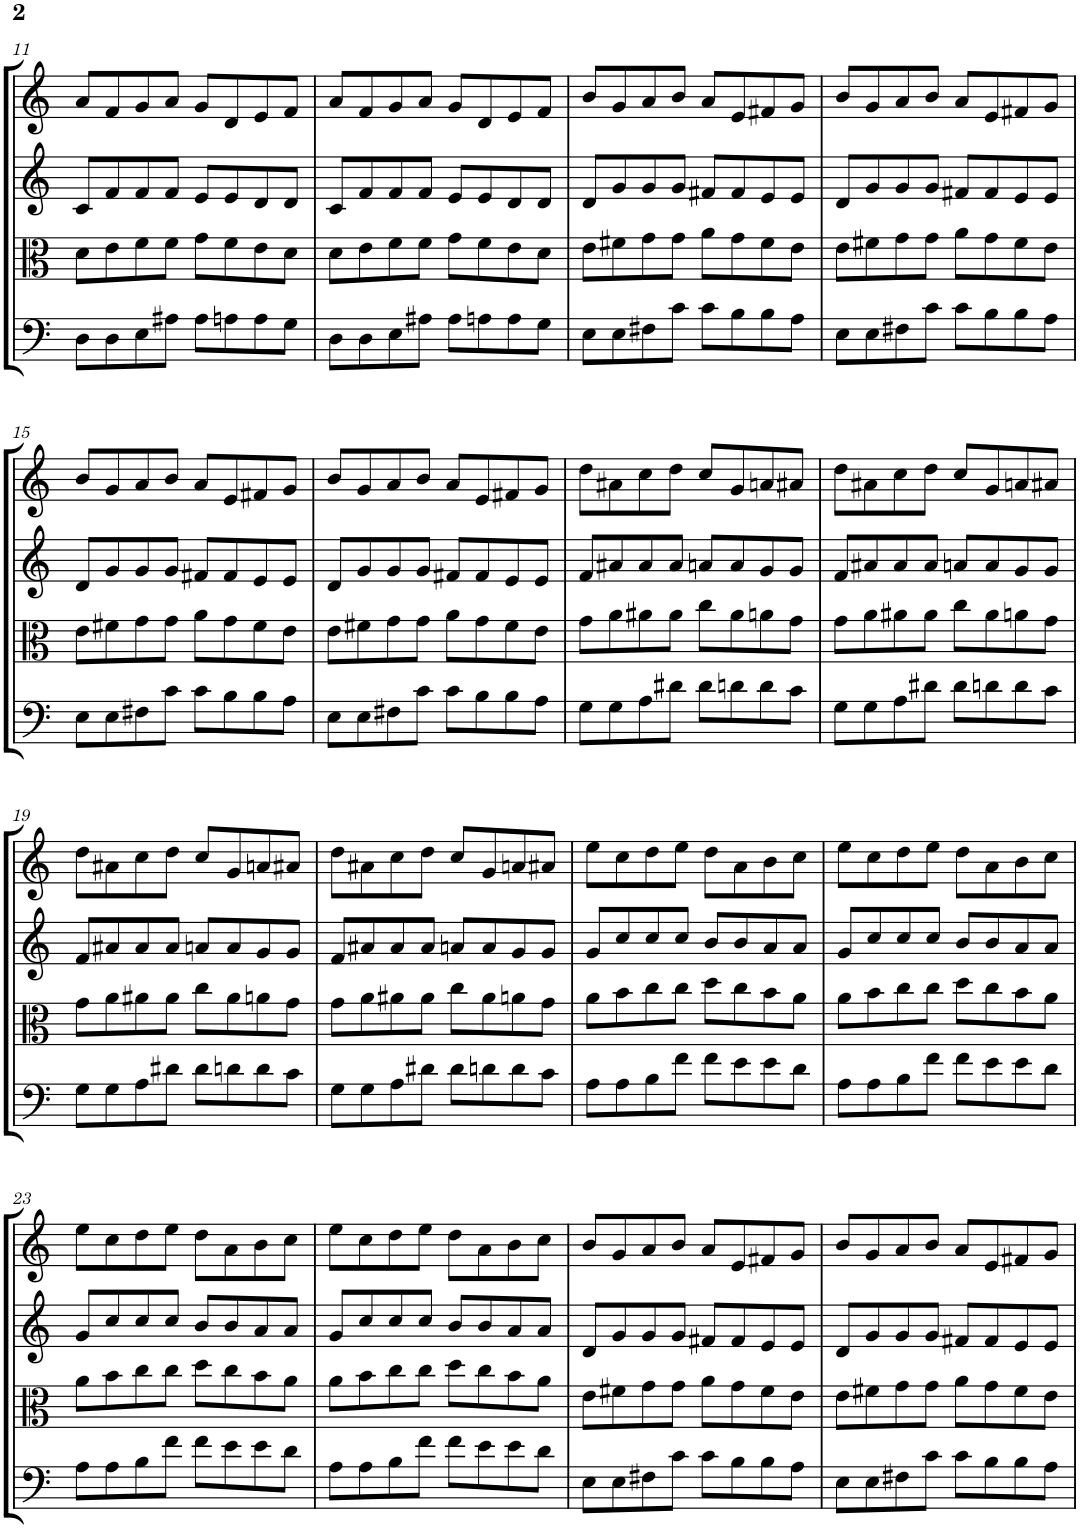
**kern	**kern	**kern	**kern
*part4	*part3	*part2	*part1
*staff4	*staff3	*staff2	*staff1
*I"Violoncello	*I"Viola	*I"Violin II	*I"Violin I
*I'Vc	*I'Vla	*I'Vln	*I'Vln
!!LO:PB:g=z
*clefF4	*clefC3	*clefG2	*clefG2
*k[]	*k[]	*k[]	*k[]
*M4/4	*M4/4	*M4/4	*M4/4
=11	=11	=11	=11
8D\L	8d\L	8c/L	8a/L
8D\	8e\	8f/	8f/
8E\	8f\	8f/	8g/
8A#X\J	8f\J	8f/J	8a/J
8A#\L	8g\L	8e/L	8g/L
8An\	8f\	8e/	8d/
8A\	8e\	8d/	8e/
8G\J	8d\J	8d/J	8f/J
=12	=12	=12	=12
8D\L	8d\L	8c/L	8a/L
8D\	8e\	8f/	8f/
8E\	8f\	8f/	8g/
8A#X\J	8f\J	8f/J	8a/J
8A#\L	8g\L	8e/L	8g/L
8An\	8f\	8e/	8d/
8A\	8e\	8d/	8e/
8G\J	8d\J	8d/J	8f/J
=13	=13	=13	=13
8E\L	8e\L	8d/L	8b/L
8E\	8f#X\	8g/	8g/
8F#X\	8g\	8g/	8a/
8c\J	8g\J	8g/J	8b/J
8c\L	8a\L	8f#X/L	8a/L
8B\	8g\	8f#/	8e/
8B\	8f#\	8e/	8f#X/
8A\J	8e\J	8e/J	8g/J
=14	=14	=14	=14
8E\L	8e\L	8d/L	8b/L
8E\	8f#X\	8g/	8g/
8F#X\	8g\	8g/	8a/
8c\J	8g\J	8g/J	8b/J
8c\L	8a\L	8f#X/L	8a/L
8B\	8g\	8f#/	8e/
8B\	8f#\	8e/	8f#X/
8A\J	8e\J	8e/J	8g/J
!!LO:LB:g=z
=15	=15	=15	=15
8E\L	8e\L	8d/L	8b/L
8E\	8f#X\	8g/	8g/
8F#X\	8g\	8g/	8a/
8c\J	8g\J	8g/J	8b/J
8c\L	8a\L	8f#X/L	8a/L
8B\	8g\	8f#/	8e/
8B\	8f#\	8e/	8f#X/
8A\J	8e\J	8e/J	8g/J
=16	=16	=16	=16
8E\L	8e\L	8d/L	8b/L
8E\	8f#X\	8g/	8g/
8F#X\	8g\	8g/	8a/
8c\J	8g\J	8g/J	8b/J
8c\L	8a\L	8f#X/L	8a/L
8B\	8g\	8f#/	8e/
8B\	8f#\	8e/	8f#X/
8A\J	8e\J	8e/J	8g/J
=17	=17	=17	=17
8G\L	8g\L	8f/L	8dd\L
8G\	8a\	8a#X/	8a#X\
8A\	8a#X\	8a#/	8cc\
8d#X\J	8a#\J	8a#/J	8dd\J
8d#\L	8cc\L	8an/L	8cc/L
8dn\	8a#\	8a/	8g/
8d\	8an\	8g/	8an/
8c\J	8g\J	8g/J	8a#X/J
=18	=18	=18	=18
8G\L	8g\L	8f/L	8dd\L
8G\	8a\	8a#X/	8a#X\
8A\	8a#X\	8a#/	8cc\
8d#X\J	8a#\J	8a#/J	8dd\J
8d#\L	8cc\L	8an/L	8cc/L
8dn\	8a#\	8a/	8g/
8d\	8an\	8g/	8an/
8c\J	8g\J	8g/J	8a#X/J
!!LO:LB:g=z
=19	=19	=19	=19
8G\L	8g\L	8f/L	8dd\L
8G\	8a\	8a#X/	8a#X\
8A\	8a#X\	8a#/	8cc\
8d#X\J	8a#\J	8a#/J	8dd\J
8d#\L	8cc\L	8an/L	8cc/L
8dn\	8a#\	8a/	8g/
8d\	8an\	8g/	8an/
8c\J	8g\J	8g/J	8a#X/J
=20	=20	=20	=20
8G\L	8g\L	8f/L	8dd\L
8G\	8a\	8a#X/	8a#X\
8A\	8a#X\	8a#/	8cc\
8d#X\J	8a#\J	8a#/J	8dd\J
8d#\L	8cc\L	8an/L	8cc/L
8dn\	8a#\	8a/	8g/
8d\	8an\	8g/	8an/
8c\J	8g\J	8g/J	8a#X/J
=21	=21	=21	=21
8A\L	8a\L	8g/L	8ee\L
8A\	8b\	8cc/	8cc\
8B\	8cc\	8cc/	8dd\
8f\J	8cc\J	8cc/J	8ee\J
8f\L	8dd\L	8b/L	8dd\L
8e\	8cc\	8b/	8a\
8e\	8b\	8a/	8b\
8d\J	8a\J	8a/J	8cc\J
=22	=22	=22	=22
8A\L	8a\L	8g/L	8ee\L
8A\	8b\	8cc/	8cc\
8B\	8cc\	8cc/	8dd\
8f\J	8cc\J	8cc/J	8ee\J
8f\L	8dd\L	8b/L	8dd\L
8e\	8cc\	8b/	8a\
8e\	8b\	8a/	8b\
8d\J	8a\J	8a/J	8cc\J
!!LO:LB:g=z
=23	=23	=23	=23
8A\L	8a\L	8g/L	8ee\L
8A\	8b\	8cc/	8cc\
8B\	8cc\	8cc/	8dd\
8f\J	8cc\J	8cc/J	8ee\J
8f\L	8dd\L	8b/L	8dd\L
8e\	8cc\	8b/	8a\
8e\	8b\	8a/	8b\
8d\J	8a\J	8a/J	8cc\J
=24	=24	=24	=24
8A\L	8a\L	8g/L	8ee\L
8A\	8b\	8cc/	8cc\
8B\	8cc\	8cc/	8dd\
8f\J	8cc\J	8cc/J	8ee\J
8f\L	8dd\L	8b/L	8dd\L
8e\	8cc\	8b/	8a\
8e\	8b\	8a/	8b\
8d\J	8a\J	8a/J	8cc\J
=25	=25	=25	=25
8E\L	8e\L	8d/L	8b/L
8E\	8f#X\	8g/	8g/
8F#X\	8g\	8g/	8a/
8c\J	8g\J	8g/J	8b/J
8c\L	8a\L	8f#X/L	8a/L
8B\	8g\	8f#/	8e/
8B\	8f#\	8e/	8f#X/
8A\J	8e\J	8e/J	8g/J
=26	=26	=26	=26
8E\L	8e\L	8d/L	8b/L
8E\	8f#X\	8g/	8g/
8F#X\	8g\	8g/	8a/
8c\J	8g\J	8g/J	8b/J
8c\L	8a\L	8f#X/L	8a/L
8B\	8g\	8f#/	8e/
8B\	8f#\	8e/	8f#X/
8A\J	8e\J	8e/J	8g/J
=	=	=	=
*-	*-	*-	*-
